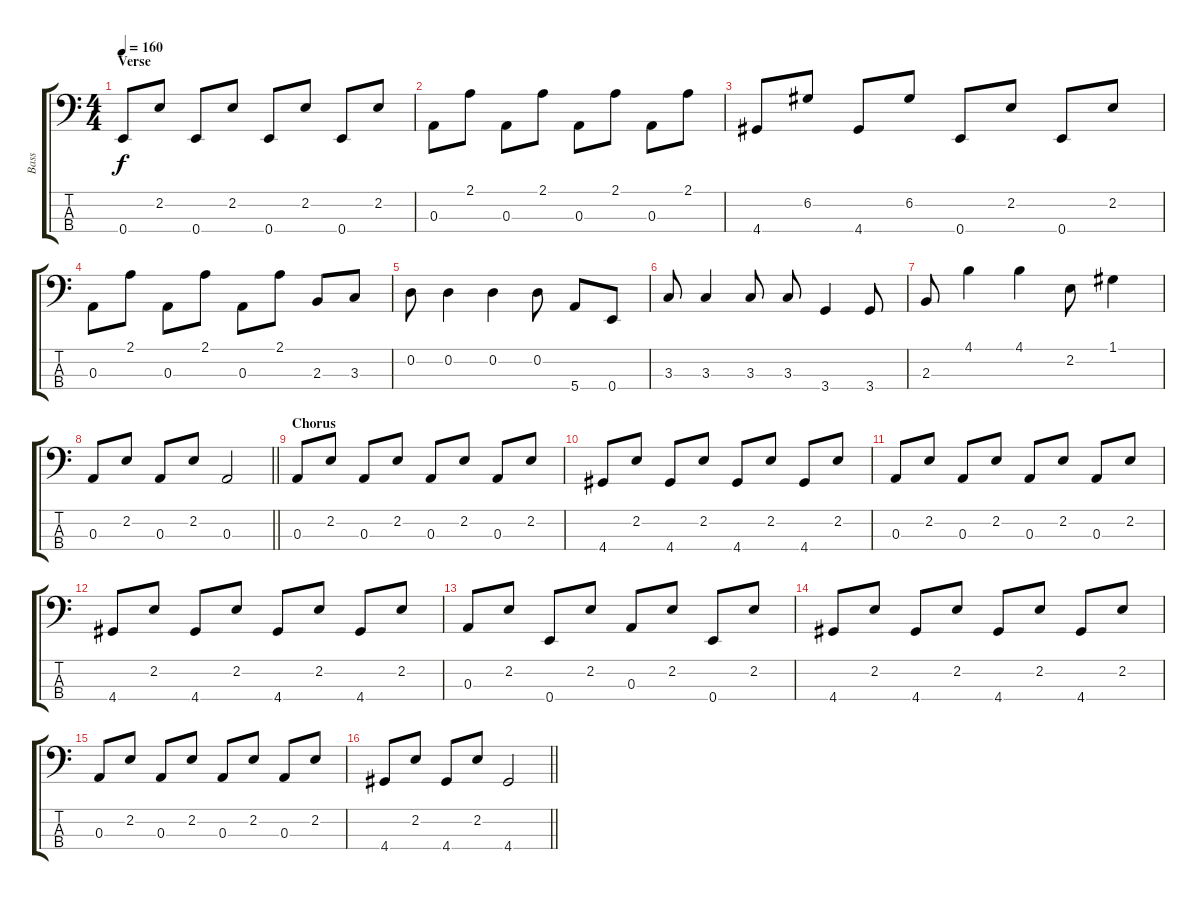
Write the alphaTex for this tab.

\track ("Bass" "Bass") {instrument electricbasspick}
\staff {score tabs}
\tuning (G2 D2 A1 E1) {hide}
\ts (4 4)
\section ("" "Verse")
\tempo 160
\clef f4
\ks c
0.4.8{dy f} 2.2.8 0.4.8 2.2.8 0.4.8 2.2.8 0.4.8 2.2.8 |
0.3.8 2.1.8 0.3.8 2.1.8 0.3.8 2.1.8 0.3.8 2.1.8 |
4.4.8 6.2.8 4.4.8 6.2.8 0.4.8 2.2.8 0.4.8 2.2.8 |
0.3.8 2.1.8 0.3.8 2.1.8 0.3.8 2.1.8 2.3.8 3.3.8 |
0.2.8 0.2.4 0.2.4 0.2.8 5.4.8 0.4.8 |
3.3.8 3.3.4 3.3.8 3.3.8 3.4.4 3.4.8 |
2.3.8 4.1.4 4.1.4 2.2.8 1.1.4 |
\barLineRight lightlight
0.3.8 2.2.8 0.3.8 2.2.8 0.3.2 |
\section ("" "Chorus")
0.3.8 2.2.8 0.3.8 2.2.8 0.3.8 2.2.8 0.3.8 2.2.8 |
4.4.8 2.2.8 4.4.8 2.2.8 4.4.8 2.2.8 4.4.8 2.2.8 |
0.3.8 2.2.8 0.3.8 2.2.8 0.3.8 2.2.8 0.3.8 2.2.8 |
4.4.8 2.2.8 4.4.8 2.2.8 4.4.8 2.2.8 4.4.8 2.2.8 |
0.3.8 2.2.8 0.4.8 2.2.8 0.3.8 2.2.8 0.4.8 2.2.8 |
4.4.8 2.2.8 4.4.8 2.2.8 4.4.8 2.2.8 4.4.8 2.2.8 |
0.3.8 2.2.8 0.3.8 2.2.8 0.3.8 2.2.8 0.3.8 2.2.8 |
\barLineRight lightlight
4.4.8 2.2.8 4.4.8 2.2.8 4.4.2
